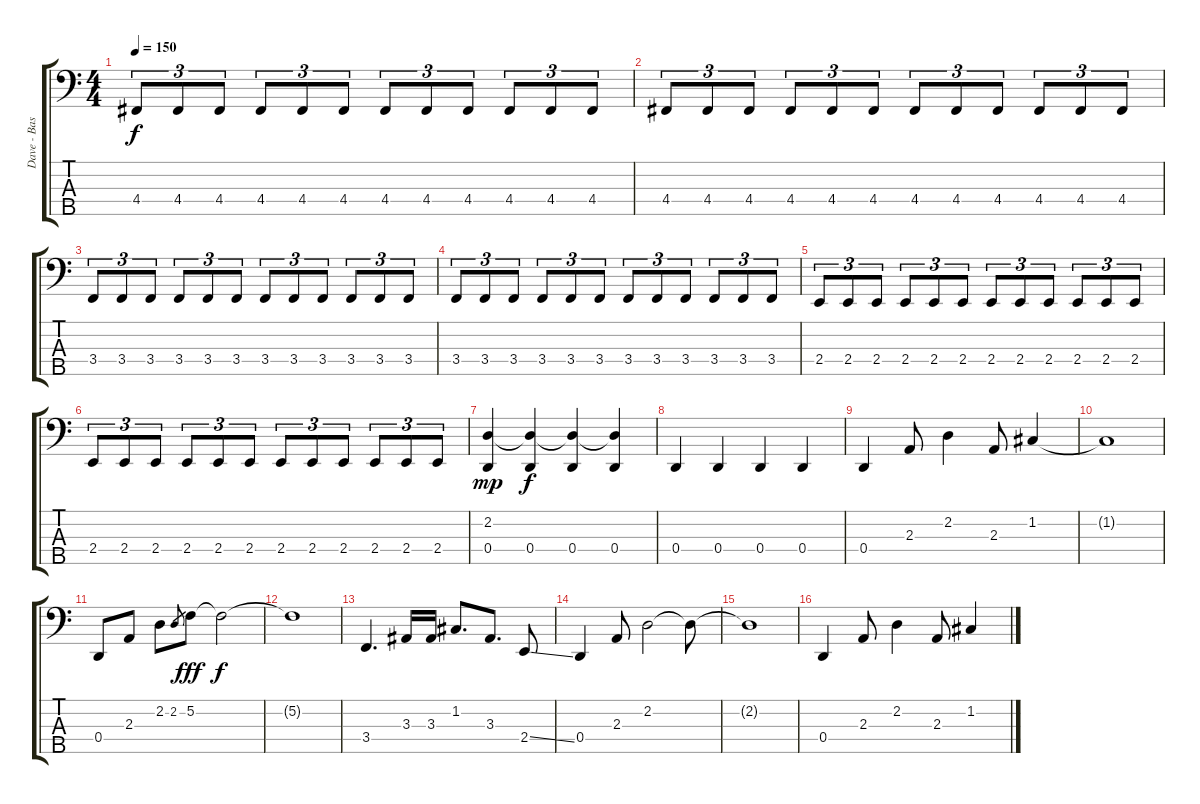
\track ("Dave - Bass" "Dave - Bas") {instrument electricbasspick}
\staff {score tabs}
\tuning (F2 C2 G1 D1 A0) {hide}
\ts (4 4)
\tempo 150
\clef f4
\ks c
4.4.8{tu (3 2) dy f} 4.4.8{tu (3 2)} 4.4.8{tu (3 2)} 4.4.8{tu (3 2)} 4.4.8{tu (3 2)} 4.4.8{tu (3 2)} 4.4.8{tu (3 2)} 4.4.8{tu (3 2)} 4.4.8{tu (3 2)} 4.4.8{tu (3 2)} 4.4.8{tu (3 2)} 4.4.8{tu (3 2)} |
4.4.8{tu (3 2)} 4.4.8{tu (3 2)} 4.4.8{tu (3 2)} 4.4.8{tu (3 2)} 4.4.8{tu (3 2)} 4.4.8{tu (3 2)} 4.4.8{tu (3 2)} 4.4.8{tu (3 2)} 4.4.8{tu (3 2)} 4.4.8{tu (3 2)} 4.4.8{tu (3 2)} 4.4.8{tu (3 2)} |
3.4.8{tu (3 2)} 3.4.8{tu (3 2)} 3.4.8{tu (3 2)} 3.4.8{tu (3 2)} 3.4.8{tu (3 2)} 3.4.8{tu (3 2)} 3.4.8{tu (3 2)} 3.4.8{tu (3 2)} 3.4.8{tu (3 2)} 3.4.8{tu (3 2)} 3.4.8{tu (3 2)} 3.4.8{tu (3 2)} |
3.4.8{tu (3 2)} 3.4.8{tu (3 2)} 3.4.8{tu (3 2)} 3.4.8{tu (3 2)} 3.4.8{tu (3 2)} 3.4.8{tu (3 2)} 3.4.8{tu (3 2)} 3.4.8{tu (3 2)} 3.4.8{tu (3 2)} 3.4.8{tu (3 2)} 3.4.8{tu (3 2)} 3.4.8{tu (3 2)} |
2.4.8{tu (3 2)} 2.4.8{tu (3 2)} 2.4.8{tu (3 2)} 2.4.8{tu (3 2)} 2.4.8{tu (3 2)} 2.4.8{tu (3 2)} 2.4.8{tu (3 2)} 2.4.8{tu (3 2)} 2.4.8{tu (3 2)} 2.4.8{tu (3 2)} 2.4.8{tu (3 2)} 2.4.8{tu (3 2)} |
2.4.8{tu (3 2)} 2.4.8{tu (3 2)} 2.4.8{tu (3 2)} 2.4.8{tu (3 2)} 2.4.8{tu (3 2)} 2.4.8{tu (3 2)} 2.4.8{tu (3 2)} 2.4.8{tu (3 2)} 2.4.8{tu (3 2)} 2.4.8{tu (3 2)} 2.4.8{tu (3 2)} 2.4.8{tu (3 2)} |
(2.2 0.4).4{dy mp} (2.2{t} 0.4).4{dy f} (2.2{t} 0.4).4 (2.2{t} 0.4).4 |
0.4.4 0.4.4 0.4.4 0.4.4 |
0.4.4 2.3.8 2.2.4 2.3.8 1.2.4 |
1.2{t}.1 |
0.4.8 2.3.8 2.2.8 2.2.8{gr} 5.2.8{dy fff} 5.2{t}.2{dy f} |
5.2{t}.1 |
3.4.4{d} 3.3.16 3.3.16 1.2.8{d} 3.3.8{d} 2.4{ss}.8 |
0.4.4 2.3.8 2.2.2 2.2{t}.8 |
2.2{t}.1 |
0.4.4 2.3.8 2.2.4 2.3.8 1.2.4
